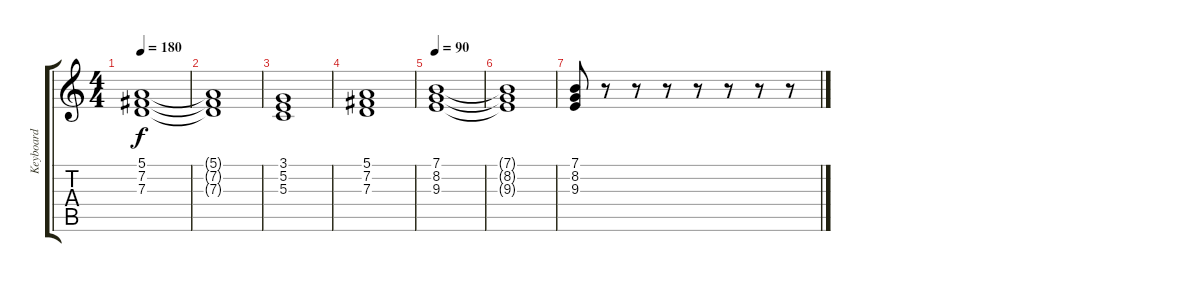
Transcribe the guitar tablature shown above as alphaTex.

\track ("Keyboard" "Keyboard") {instrument choiraahs}
\staff {score tabs}
\tuning (E4 B3 G3 D3 A2 E2) {hide}
\ts (4 4)
\tempo 180
\clef g2
\ks c
(5.1 7.2 7.3).1{dy f} |
(5.1{t} 7.2{t} 7.3{t}).1 |
(3.1 5.2 5.3).1 |
(5.1 7.2 7.3).1 |
\tempo 90
(7.1 8.2 9.3).1 |
(7.1{t} 8.2{t} 9.3{t}).1 |
(7.1 8.2 9.3).8 r.8 r.8 r.8 r.8 r.8 r.8 r.8
